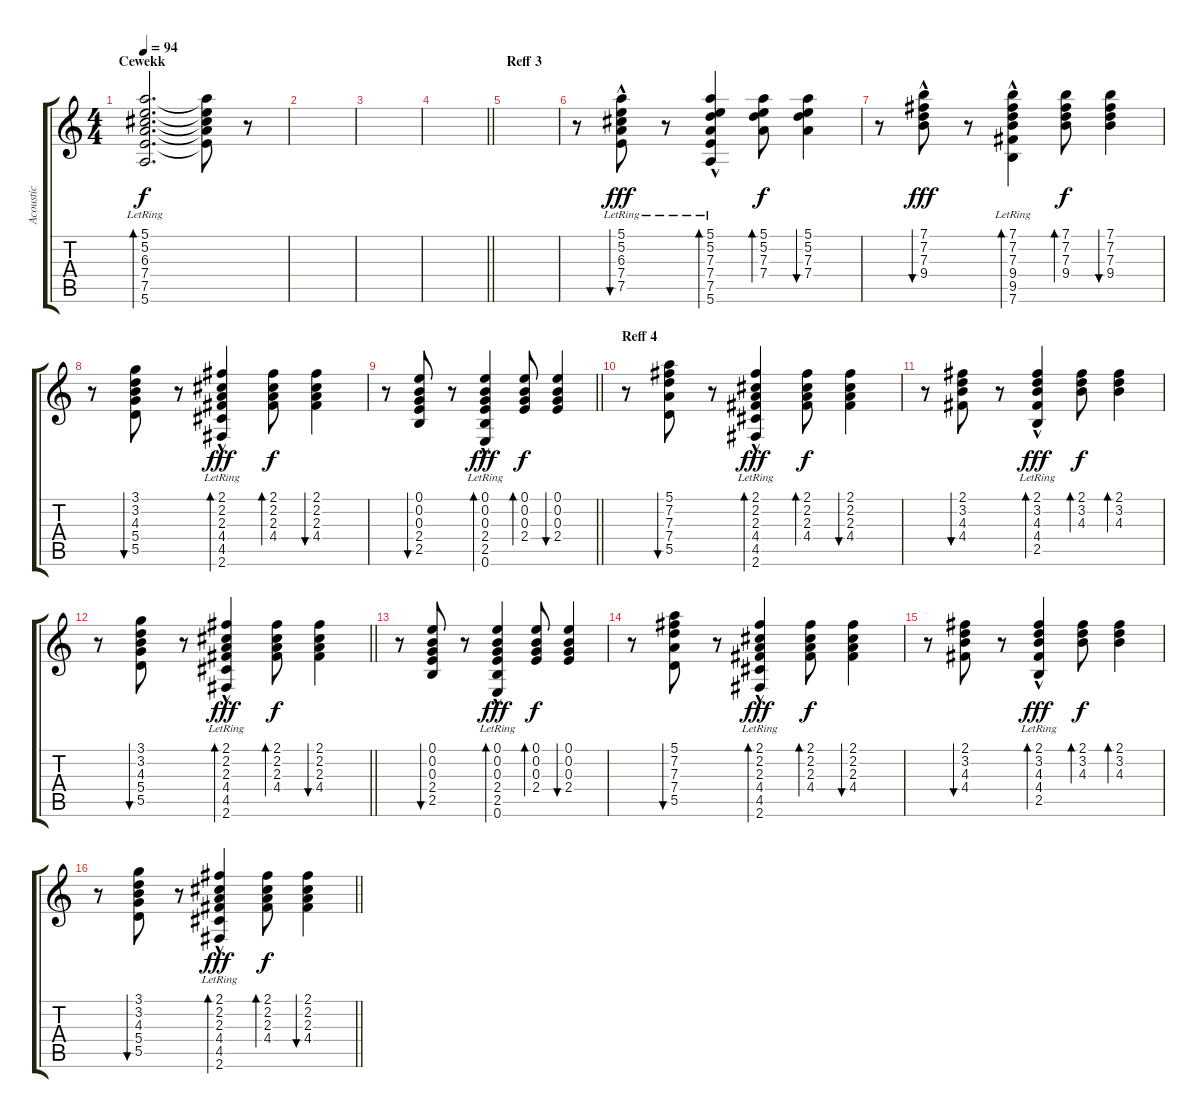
\track ("Acoustic" "Acoustic") {instrument acousticguitarsteel}
\staff {score tabs}
\tuning (E4 B3 G3 D3 A2 E2) {hide}
\ts (4 4)
\section ("" "Cewekk")
\tempo 94
\clef g2
\ks c
(5.1 5.2 6.3 7.4 7.5{lr} 5.6).2{d bd 120 dy f} (5.1{t} 5.2{t} 6.3{t} 7.4{t} 7.5{t}).8 r.8 |
|
|
\barLineRight lightlight
|
\section ("" "Reff 3")
|
r.8{volume 10} (5.1 5.2{hac lr} 6.3 7.4 7.5).8{bu 30 dy fff} r.8 (5.1 5.2{hac} 7.3{lr} 7.4 7.5 5.6).4{bd 30} (5.1 5.2 7.3 7.4).8{bd 30 dy f} (5.1 5.2 7.3 7.4).4{bu 30} |
r.8 (7.1 7.2{hac} 7.3 9.4).8{bu 30 dy fff} r.8 (7.1{hac lr} 7.2 7.3 9.4 9.5 7.6).4{bd 30} (7.1 7.2 7.3 9.4).8{bd 30 dy f} (7.1 7.2 7.3 9.4).4{bu 30} |
r.8 (3.1 3.2 4.3 5.4 5.5).8{bu 30} r.8 (2.1 2.2 2.3 4.4 4.5{hac lr} 2.6).4{bd 30 dy fff} (2.1 2.2 2.3 4.4).8{bd 30 dy f} (2.1 2.2 2.3 4.4).4{bu 30} |
\barLineRight lightlight
r.8 (0.1 0.2 0.3 2.4 2.5).8{bu 30} r.8 (0.1 0.2 0.3 2.4{hac lr} 2.5 0.6).4{bd 30 dy fff} (0.1 0.2 0.3 2.4).8{bd 30 dy f} (0.1 0.2 0.3 2.4).4{bu 30} |
\section ("" "Reff 4")
r.8 (5.1 7.2 7.3 7.4 5.5).8{bu 30} r.8 (2.1{hac lr} 2.2 2.3 4.4 4.5 2.6).4{bd 30 dy fff} (2.1 2.2 2.3 4.4).8{bd 30 dy f} (2.1 2.2 2.3 4.4).4{bu 30} |
r.8 (2.1 3.2 4.3 4.4).8{bu 30} r.8 (2.1 3.2 4.3{hac lr} 4.4 2.5).4{bd 30 dy fff} (2.1 3.2 4.3).8{bd 30 dy f} (2.1 3.2 4.3).4{bd 30} |
\barLineRight lightlight
r.8 (3.1 3.2 4.3 5.4 5.5).8{bu 30} r.8 (2.1 2.2 2.3{hac lr} 4.4 4.5 2.6).4{bd 30 dy fff} (2.1 2.2 2.3 4.4).8{bd 30 dy f} (2.1 2.2 2.3 4.4).4{bu 30} |
r.8 (0.1 0.2 0.3 2.4 2.5).8{bu 30} r.8 (0.1 0.2 0.3 2.4{hac lr} 2.5 0.6).4{bd 30 dy fff} (0.1 0.2 0.3 2.4).8{bd 30 dy f} (0.1 0.2 0.3 2.4).4{bu 30} |
r.8 (5.1 7.2 7.3 7.4 5.5).8{bu 30} r.8 (2.1{hac lr} 2.2 2.3 4.4 4.5 2.6).4{bd 30 dy fff} (2.1 2.2 2.3 4.4).8{bd 30 dy f} (2.1 2.2 2.3 4.4).4{bu 30} |
r.8 (2.1 3.2 4.3 4.4).8{bu 30} r.8 (2.1 3.2 4.3{hac lr} 4.4 2.5).4{bd 30 dy fff} (2.1 3.2 4.3).8{bd 30 dy f} (2.1 3.2 4.3).4{bd 30} |
\barLineRight lightlight
r.8 (3.1 3.2 4.3 5.4 5.5).8{bu 30} r.8 (2.1 2.2 2.3{hac lr} 4.4 4.5 2.6).4{bd 30 dy fff} (2.1 2.2 2.3 4.4).8{bd 30 dy f} (2.1 2.2 2.3 4.4).4{bu 30}
